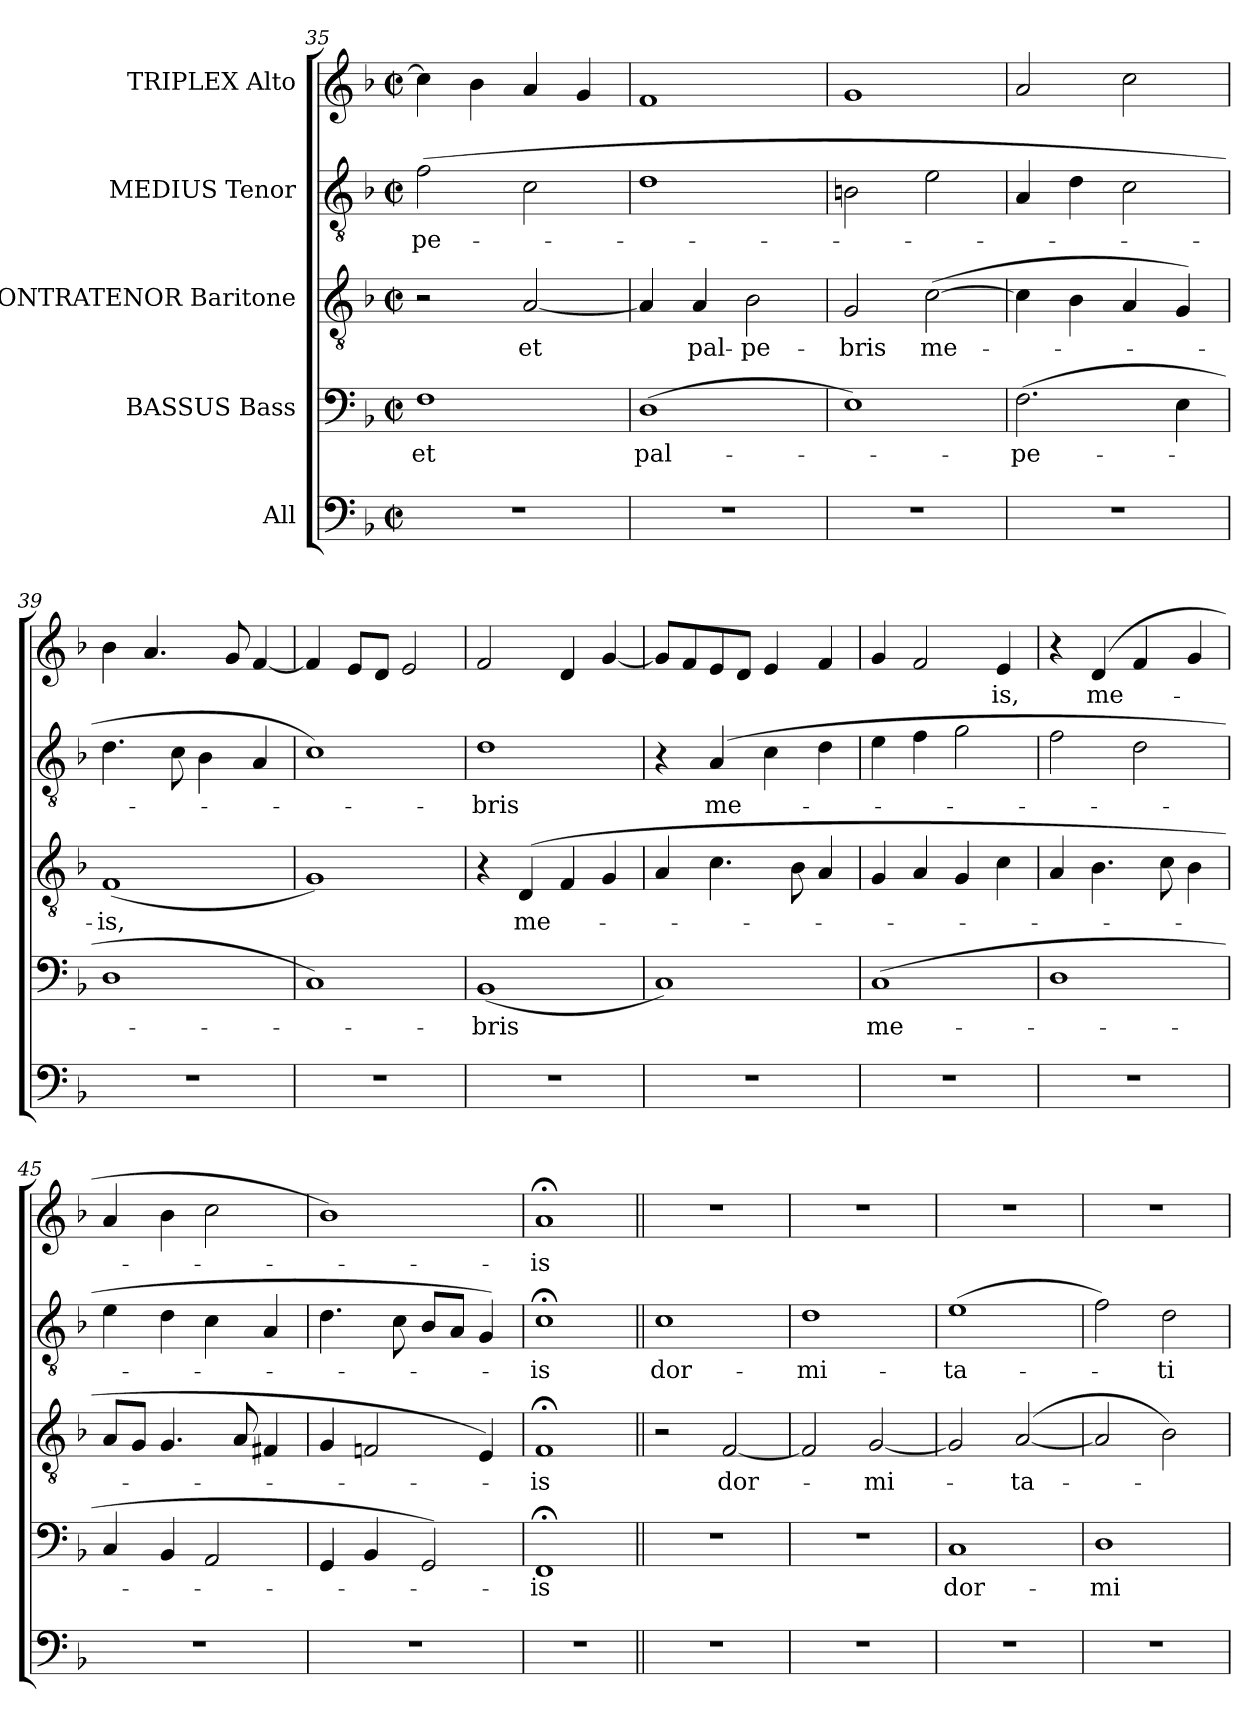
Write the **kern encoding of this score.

**kern	**kern	**text	**kern	**text	**kern	**text	**kern	**text
*part5	*part4	*part4	*part3	*part3	*part2	*part2	*part1	*part1
*staff5	*staff4	*staff4	*staff3	*staff3	*staff2	*staff2	*staff1	*staff1
*I"All	*I"BASSUS Bass	*	*I"CONTRATENOR Baritone	*	*I"MEDIUS Tenor	*	*I"TRIPLEX Alto	*
*clefF4	*clefF4	*	*clefGv2	*	*clefGv2	*	*clefG2	*
*k[b-]	*k[b-]	*	*k[b-]	*	*k[b-]	*	*k[b-]	*
*F:	*F:	*	*F:	*	*F:	*	*F:	*
*M2/2	*M2/2	*	*M2/2	*	*M2/2	*	*M2/2	*
*met(c|)	*met(c|)	*	*met(c|)	*	*met(c|)	*	*met(c|)	*
=35	=35	=35	=35	=35	=35	=35	=35	=35
!	!	!LO:LY:b	!	!	!	!LO:LY:b	!	!
1r	1F	et	2r	.	(>2f\	-pe-	4cc\]	.
.	.	.	.	.	.	.	4b-\	.
!	!	!	!	!LO:LY:b	!	!	!	!
.	.	.	[2A/	et	2c\	.	4a/	.
.	.	.	.	.	.	.	4g/	.
=36	=36	=36	=36	=36	=36	=36	=36	=36
!	!	!LO:LY:b	!	!	!	!	!	!
1r	(>1D	pal-	4A/]	.	1d	.	1f	.
!	!	!	!	!LO:LY:b	!	!	!	!
.	.	.	4A/	pal-	.	.	.	.
!	!	!	!	!LO:LY:b	!	!	!	!
.	.	.	2B-\	-pe-	.	.	.	.
=37	=37	=37	=37	=37	=37	=37	=37	=37
!	!	!	!	!LO:LY:b	!	!	!	!
1r	1E)	.	2G/	-bris	2Bni\	.	1g	.
!	!	!	!	!LO:LY:b	!	!	!	!
.	.	.	(>[2c\	me-	2e\	.	.	.
=38	=38	=38	=38	=38	=38	=38	=38	=38
!	!	!LO:LY:b	!	!	!	!	!	!
1r	(>2.F\	-pe-	4c\]	.	4A/	.	2a/	.
.	.	.	4B-\	.	4d\	.	.	.
.	.	.	4A/	.	2c\	.	2cc\	.
.	4E\	.	4G/)	.	.	.	.	.
=39	=39	=39	=39	=39	=39	=39	=39	=39
!	!	!	!	!LO:LY:b	!	!	!	!
1r	1D	.	(<1F	-is,	4.d\	.	4b-\	.
.	.	.	.	.	.	.	4.a/	.
.	.	.	.	.	8c\	.	.	.
.	.	.	.	.	4B-\	.	.	.
.	.	.	.	.	.	.	8g/	.
.	.	.	.	.	4A/	.	[4f/	.
!!LO:LB:g=z
=40	=40	=40	=40	=40	=40	=40	=40	=40
1r	1C)	.	1G)	.	1c)	.	4f/]	.
.	.	.	.	.	.	.	8e/L	.
.	.	.	.	.	.	.	8d/J	.
.	.	.	.	.	.	.	2e/	.
=41	=41	=41	=41	=41	=41	=41	=41	=41
!	!	!LO:LY:b	!	!	!	!LO:LY:b	!	!
1r	(<1BB-	-bris	4r	.	1d	-bris	2f/	.
!	!	!	!	!LO:LY:b	!	!	!	!
.	.	.	(>4D/	me-	.	.	.	.
.	.	.	4F/	.	.	.	4d/	.
.	.	.	4G/	.	.	.	[4g/	.
=42	=42	=42	=42	=42	=42	=42	=42	=42
1r	1C)	.	4A/	.	4r	.	8g/L]	.
.	.	.	.	.	.	.	8f/	.
!	!	!	!	!	!	!LO:LY:b	!	!
.	.	.	4.c\	.	(>4A/	me-	8e/	.
.	.	.	.	.	.	.	8d/J	.
.	.	.	.	.	4c\	.	4e/	.
.	.	.	8B-\	.	.	.	.	.
.	.	.	4A/	.	4d\	.	4f/	.
=43	=43	=43	=43	=43	=43	=43	=43	=43
!	!	!LO:LY:b	!	!	!	!	!	!
1r	(>1C	me-	4G/	.	4e\	.	4g/	.
.	.	.	4A/	.	4f\	.	2f/	.
.	.	.	4G/	.	2g\	.	.	.
!	!	!	!	!	!	!	!	!LO:LY:b
.	.	.	4c\	.	.	.	4e/	-is,
=44	=44	=44	=44	=44	=44	=44	=44	=44
1r	1D	.	4A/	.	2f\	.	4r	.
!	!	!	!	!	!	!	!	!LO:LY:b
.	.	.	4.B-\	.	.	.	(>4d/	me-
.	.	.	.	.	2d\	.	4f/	.
.	.	.	8c\	.	.	.	.	.
.	.	.	4B-\	.	.	.	4g/	.
=45	=45	=45	=45	=45	=45	=45	=45	=45
1r	4C/	.	8A/L	.	4e\	.	4a/	.
.	.	.	8G/J	.	.	.	.	.
.	4BB-/	.	4.G/	.	4d\	.	4b-\	.
.	2AA/	.	.	.	4c\	.	2cc\	.
.	.	.	8A/	.	.	.	.	.
.	.	.	4F#X/	.	4A/	.	.	.
!!LO:LB:g=z
=46	=46	=46	=46	=46	=46	=46	=46	=46
1r	4GG/	.	4G/	.	4.d\	.	1b-)	.
.	4BB-/	.	2Fni/	.	.	.	.	.
.	.	.	.	.	8c\	.	.	.
.	2GG/)	.	.	.	8B-/L	.	.	.
.	.	.	.	.	8A/J	.	.	.
.	.	.	4E/)	.	4G/)	.	.	.
=47	=47	=47	=47	=47	=47	=47	=47	=47
!	!	!LO:LY:b	!	!LO:LY:b	!	!LO:LY:b	!	!LO:LY:b
1r	1FF;<	-is	1F;<	-is	1c;<	-is	1a;<	-is
=48||	=48||	=48||	=48||	=48||	=48||	=48||	=48||	=48||
!	!	!	!	!	!	!LO:LY:b	!	!
1r	1r	.	2r	.	1c	dor-	1r	.
!	!	!	!	!LO:LY:b	!	!	!	!
.	.	.	[2F/	dor-	.	.	.	.
=49	=49	=49	=49	=49	=49	=49	=49	=49
!	!	!	!	!	!	!LO:LY:b	!	!
1r	1r	.	2F/]	.	1d	-mi-	1r	.
!	!	!	!	!LO:LY:b	!	!	!	!
.	.	.	[2G/	-mi-	.	.	.	.
=50	=50	=50	=50	=50	=50	=50	=50	=50
!	!	!LO:LY:b	!	!	!	!LO:LY:b	!	!
1r	1C	dor-	2G/]	.	(>1e	-ta-	1r	.
!	!	!	!	!LO:LY:b	!	!	!	!
.	.	.	(>[2A/	-ta-	.	.	.	.
=51	=51	=51	=51	=51	=51	=51	=51	=51
!	!	!LO:LY:b	!	!	!	!	!	!
1r	1D	-mi-	2A/]	.	2f\)	.	1r	.
!	!	!	!	!	!	!LO:LY:b	!	!
.	.	.	2B-\)	.	2d\	-ti-	.	.
=	=	=	=	=	=	=	=	=
*-	*-	*-	*-	*-	*-	*-	*-	*-
